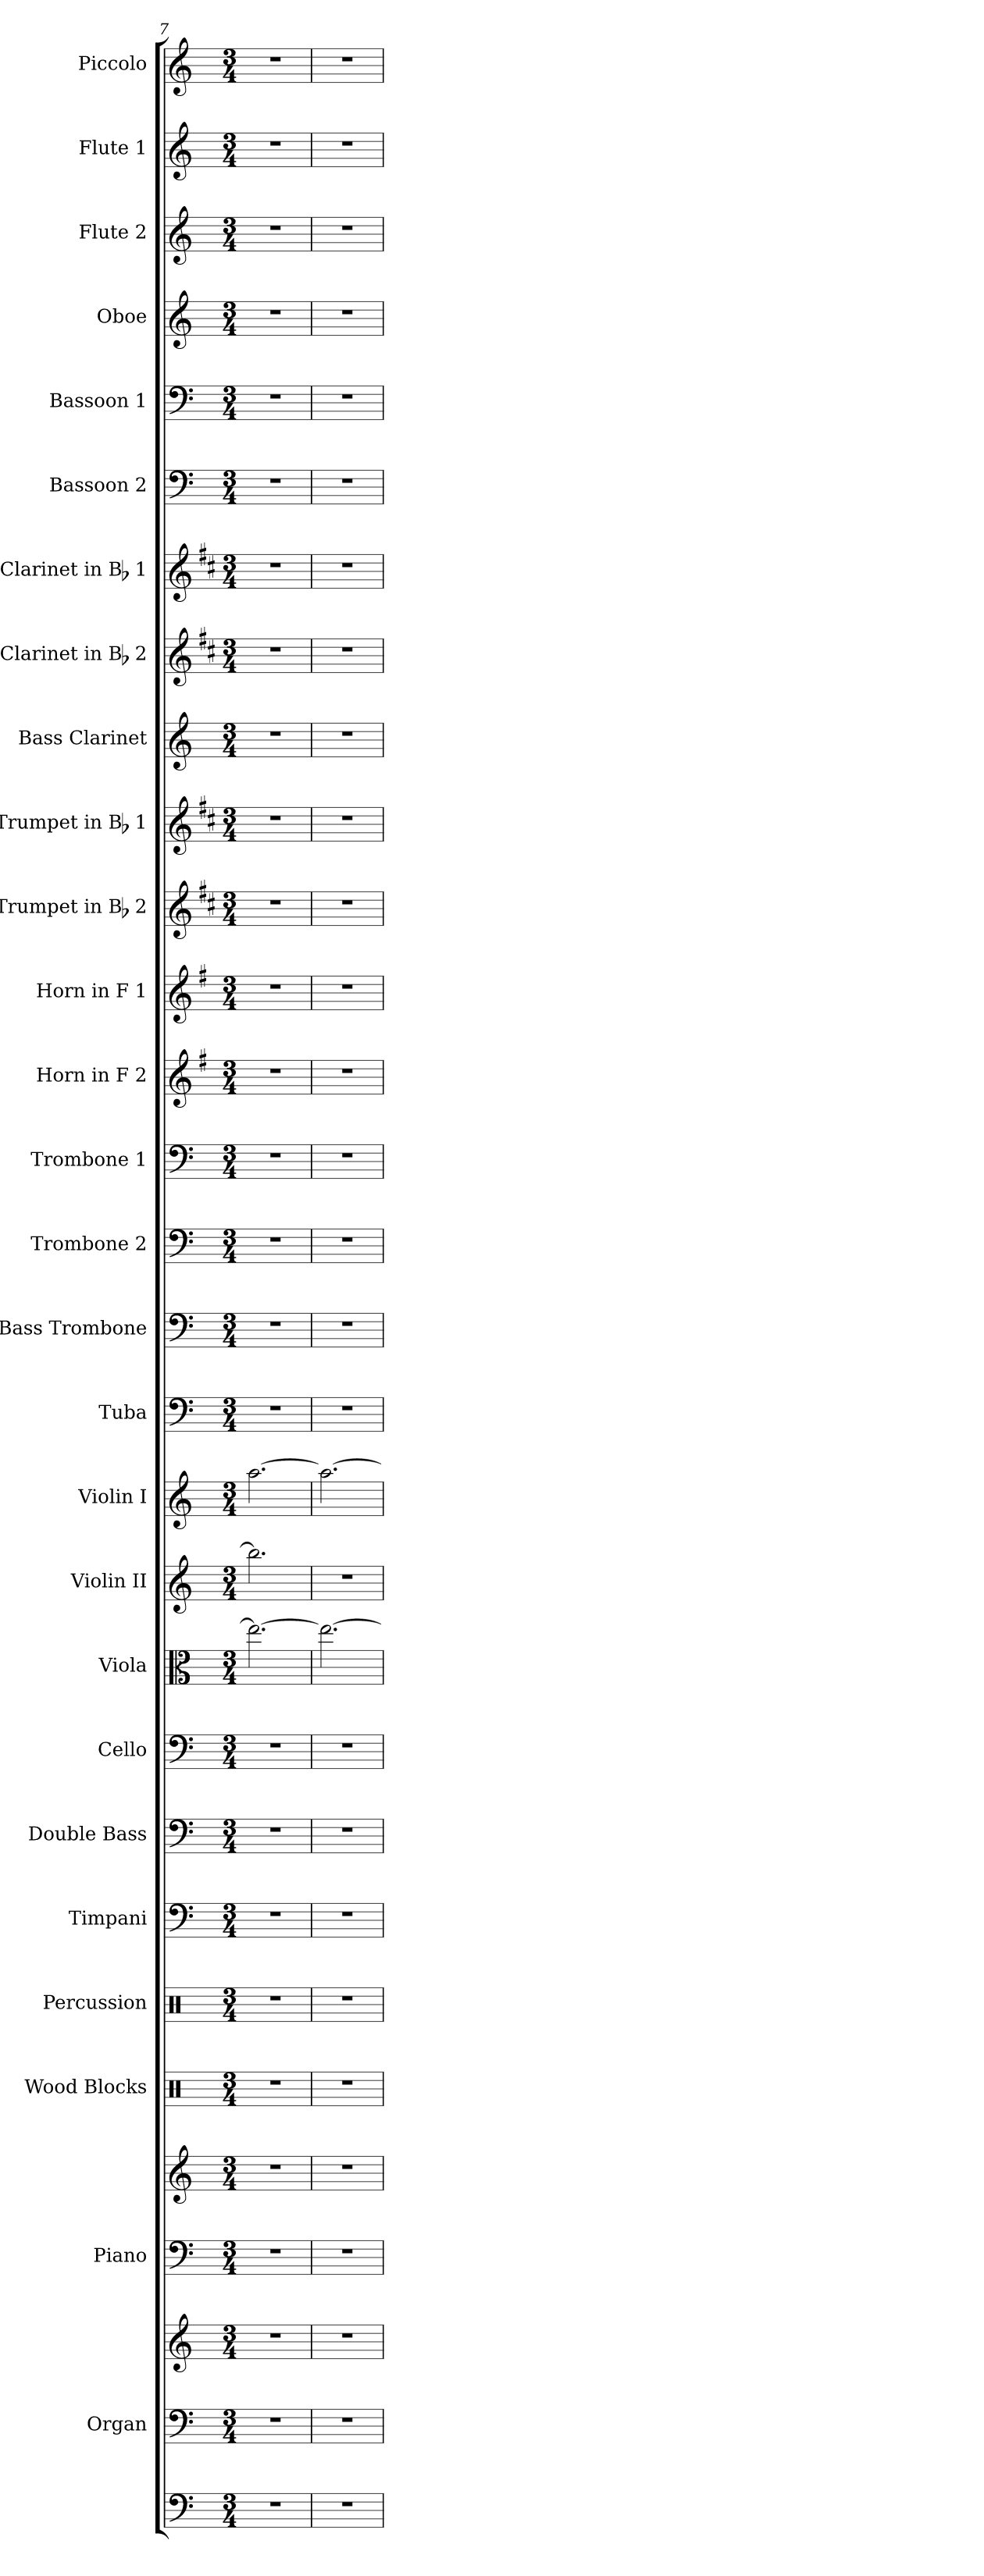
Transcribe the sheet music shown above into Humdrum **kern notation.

**kern	**kern	**kern	**kern	**kern	**kern	**kern	**kern	**kern	**kern	**kern	**kern	**kern	**kern	**kern	**kern	**kern	**kern	**kern	**kern	**kern	**kern	**kern	**kern	**kern	**kern	**kern	**kern	**kern	**kern
*part28	*part27	*part27	*part26	*part26	*part25	*part24	*part23	*part22	*part21	*part20	*part19	*part18	*part17	*part16	*part15	*part14	*part13	*part12	*part11	*part10	*part9	*part8	*part7	*part6	*part5	*part4	*part3	*part2	*part1
*staff30	*staff29	*staff28	*staff27	*staff26	*staff25	*staff24	*staff23	*staff22	*staff21	*staff20	*staff19	*staff18	*staff17	*staff16	*staff15	*staff14	*staff13	*staff12	*staff11	*staff10	*staff9	*staff8	*staff7	*staff6	*staff5	*staff4	*staff3	*staff2	*staff1
*	*I"Organ	*	*I"Piano	*	*I"Wood Blocks	*I"Percussion	*I"Timpani	*I"Double Bass	*I"Cello	*I"Viola	*I"Violin II	*I"Violin I	*I"Tuba	*I"Bass Trombone	*I"Trombone 2	*I"Trombone 1	*I"Horn in F 2	*I"Horn in F 1	*I"Trumpet in Bb 2	*I"Trumpet in Bb 1	*I"Bass Clarinet	*I"Clarinet in Bb 2	*I"Clarinet in Bb 1	*I"Bassoon 2	*I"Bassoon 1	*I"Oboe	*I"Flute 2	*I"Flute 1	*I"Piccolo
*	*I'Org.	*	*I'Pno.	*	*I'W. Bl.	*I'Perc.	*I'Timp.	*I'D.B.	*	*I'Vla.	*I'Vln. II	*I'Vln. I	*I'Tuba	*I'B. Tbn.	*I'Tbn. 2	*I'Tbn. 1	*I'Hn. 2	*I'Hn. 1	*	*	*I'B. Cl.	*	*	*I'Bsn. 2	*I'Bsn. 1	*I'Ob.	*I'Fl. 2	*I'Fl. 1	*I'Picc.
*clefF4	*clefF4	*clefG2	*clefF4	*clefG2	*clefX	*clefX	*clefF4	*clefF4	*clefF4	*clefC3	*clefG2	*clefG2	*clefF4	*clefF4	*clefF4	*clefF4	*clefG2	*clefG2	*clefG2	*clefG2	*clefG2	*clefG2	*clefG2	*clefF4	*clefF4	*clefG2	*clefG2	*clefG2	*clefG2
*	*	*	*	*	*	*	*	*ITrd7c12	*	*	*	*	*	*	*	*	*ITrd4c7	*ITrd4c7	*ITrd1c2	*ITrd1c2	*ITrd8c14	*ITrd1c2	*ITrd1c2	*	*	*	*	*	*ITrd-7c-12
*k[]	*k[]	*k[]	*k[]	*k[]	*k[]	*k[]	*k[]	*k[]	*k[]	*k[]	*k[]	*k[]	*k[]	*k[]	*k[]	*k[]	*k[]	*k[]	*k[]	*k[]	*k[]	*k[]	*k[]	*k[]	*k[]	*k[]	*k[]	*k[]	*k[]
*M3/4	*M3/4	*M3/4	*M3/4	*M3/4	*M3/4	*M3/4	*M3/4	*M3/4	*M3/4	*M3/4	*M3/4	*M3/4	*M3/4	*M3/4	*M3/4	*M3/4	*M3/4	*M3/4	*M3/4	*M3/4	*M3/4	*M3/4	*M3/4	*M3/4	*M3/4	*M3/4	*M3/4	*M3/4	*M3/4
=7	=7	=7	=7	=7	=7	=7	=7	=7	=7	=7	=7	=7	=7	=7	=7	=7	=7	=7	=7	=7	=7	=7	=7	=7	=7	=7	=7	=7	=7
2.r	2.r	2.r	2.r	2.r	2.r	2.r	2.r	2.r	2.r	2.ee\_	2.bb\]	[2.aa\	2.r	2.r	2.r	2.r	2.r	2.r	2.r	2.r	2.r	2.r	2.r	2.r	2.r	2.r	2.r	2.r	2.r
=8	=8	=8	=8	=8	=8	=8	=8	=8	=8	=8	=8	=8	=8	=8	=8	=8	=8	=8	=8	=8	=8	=8	=8	=8	=8	=8	=8	=8	=8
2.r	2.r	2.r	2.r	2.r	2.r	2.r	2.r	2.r	2.r	2.ee\_	2.r	2.aa\_	2.r	2.r	2.r	2.r	2.r	2.r	2.r	2.r	2.r	2.r	2.r	2.r	2.r	2.r	2.r	2.r	2.r
=	=	=	=	=	=	=	=	=	=	=	=	=	=	=	=	=	=	=	=	=	=	=	=	=	=	=	=	=	=
*-	*-	*-	*-	*-	*-	*-	*-	*-	*-	*-	*-	*-	*-	*-	*-	*-	*-	*-	*-	*-	*-	*-	*-	*-	*-	*-	*-	*-	*-
